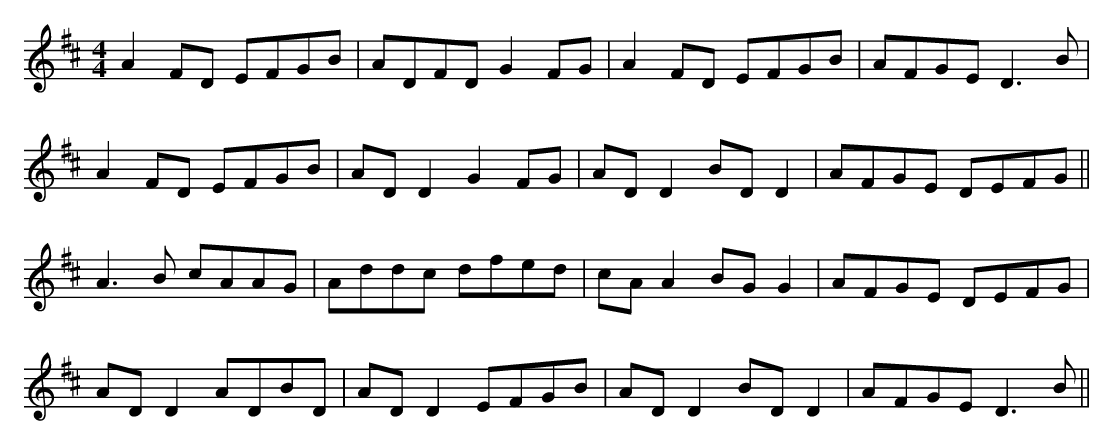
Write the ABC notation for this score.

X:1
M:4/4
K:D
A2 FD EFGB|ADFD G2FG|A2 FD EFGB|AFGE D3B|
A2 FD EFGB|AD D2 G2FG|AD D2 BDD2|AFGE DEFG||
A3B cAAG|Addc dfed|cA A2 BG G2|AFGE DEFG|
AD D2 ADBD|AD D2 EFGB|ADD2 BDD2|AFGE D3B||
